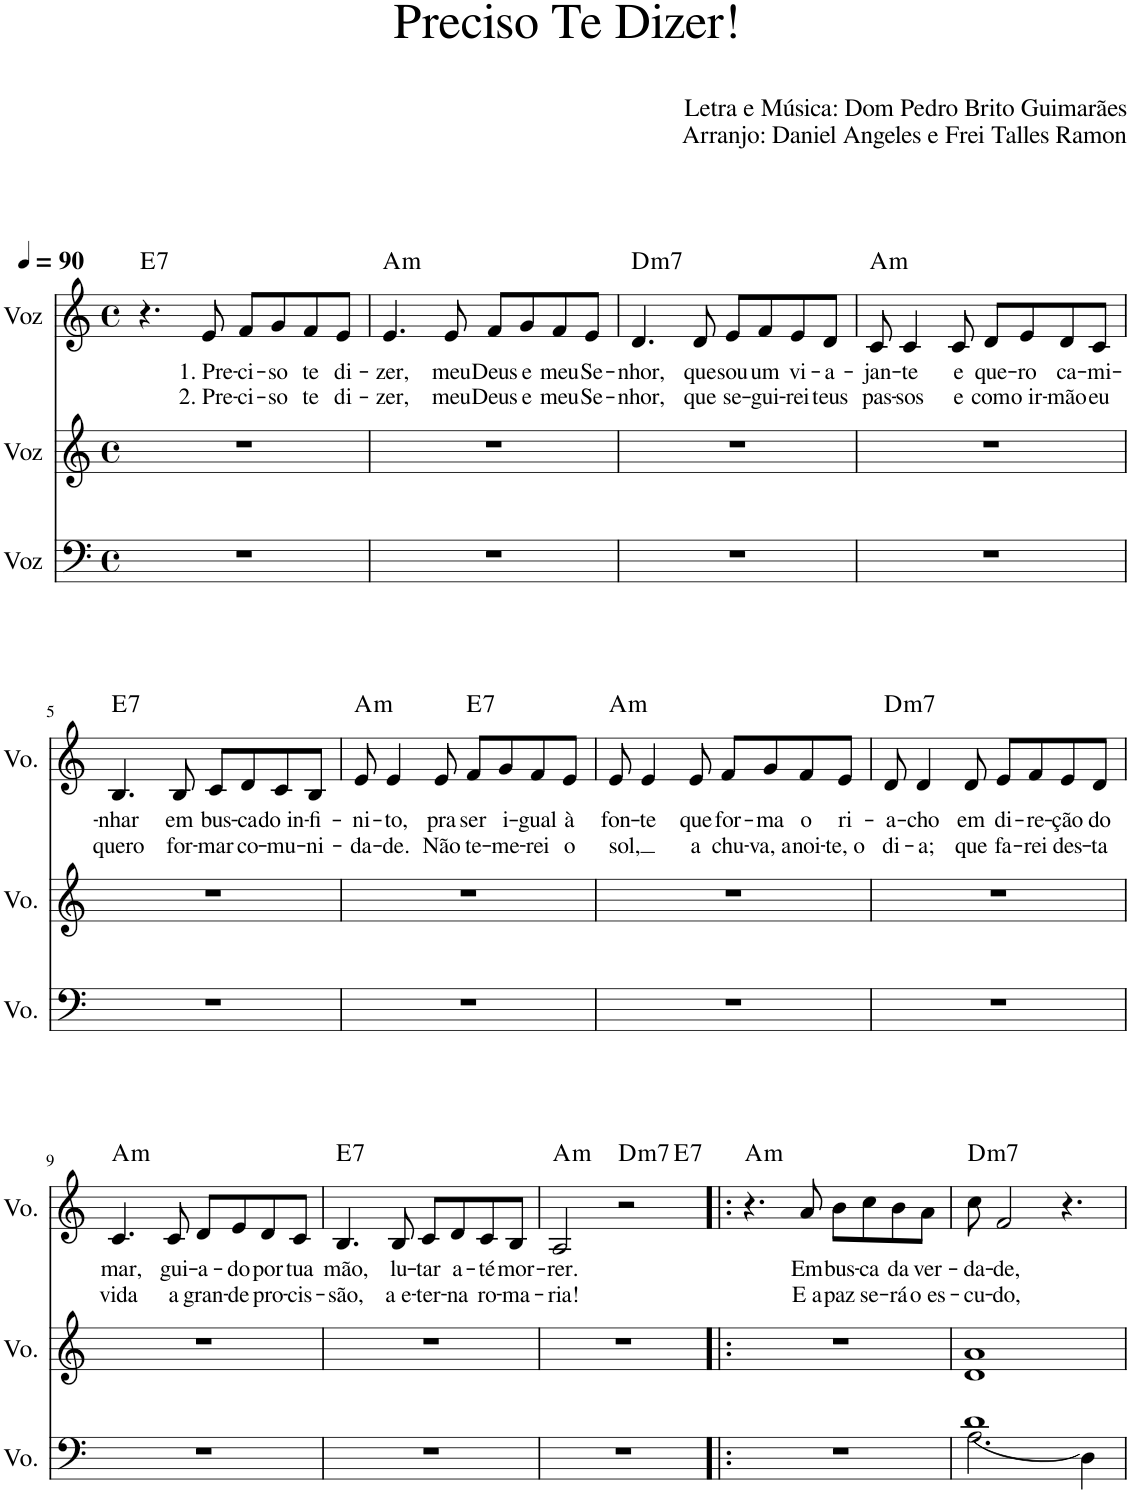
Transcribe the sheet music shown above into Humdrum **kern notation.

**kern	**kern	**kern	**text	**text	**harte
*part3	*part2	*part1	*part1	*part1	*part1
*staff3	*staff2	*staff1	*staff1	*staff1	*
*I"Voz	*I"Voz	*I"Voz	*	*	*
*I'Vo.	*I'Vo.	*I'Vo.	*	*	*
*clefF4	*clefG2	*clefG2	*	*	*
*k[]	*k[]	*k[]	*	*	*
*M4/4	*M4/4	*M4/4	*	*	*
*met(c)	*met(c)	*met(c)	*	*	*
*MM90	*MM90	*MM90	*	*	*
=1	=1	=1	=1	=1	=1
!	!	!	!	!	!LO:H:kt=7
1r	1r	4.r	.	.	E:7
!	!	!	!LO:LY:b	!LO:LY:b	!
.	.	8e/	1. Pre-	2. Pre-	.
!	!	!	!LO:LY:b	!LO:LY:b	!
.	.	8f/L	-ci-	-ci-	.
!	!	!	!LO:LY:b	!LO:LY:b	!
.	.	8gn/	-so	-so	.
!	!	!	!LO:LY:b	!LO:LY:b	!
.	.	8f/	te	te	.
!	!	!	!LO:LY:b	!LO:LY:b	!
.	.	8e/J	di-	di-	.
=2	=2	=2	=2	=2	=2
!	!	!	!LO:LY:b	!LO:LY:b	!LO:H:kt=m
1r	1r	4.e/	-zer,	-zer,	A:min
!	!	!	!LO:LY:b	!LO:LY:b	!
.	.	8e/	meu	meu	.
!	!	!	!LO:LY:b	!LO:LY:b	!
.	.	8f/L	Deus	Deus	.
!	!	!	!LO:LY:b	!LO:LY:b	!
.	.	8g/	e	e	.
!	!	!	!LO:LY:b	!LO:LY:b	!
.	.	8f/	meu	meu	.
!	!	!	!LO:LY:b	!LO:LY:b	!
.	.	8e/J	Se-	Se-	.
=3	=3	=3	=3	=3	=3
!	!	!	!LO:LY:b	!LO:LY:b	!LO:H:kt=m7
1r	1r	4.d/	-nhor,	-nhor,	D:min7
!	!	!	!LO:LY:b	!LO:LY:b	!
.	.	8d/	que	que	.
!	!	!	!LO:LY:b	!LO:LY:b	!
.	.	8e/L	sou	se-	.
!	!	!	!LO:LY:b	!LO:LY:b	!
.	.	8f/	um	-gui-	.
!	!	!	!LO:LY:b	!LO:LY:b	!
.	.	8e/	vi-	-rei	.
!	!	!	!LO:LY:b	!LO:LY:b	!
.	.	8d/J	-a-	teus	.
=4	=4	=4	=4	=4	=4
!	!	!	!LO:LY:b	!LO:LY:b	!LO:H:kt=m
1r	1r	8c/	-jan-	pas-	A:min
!	!	!	!LO:LY:b	!LO:LY:b	!
.	.	4c/	-te	-sos	.
!	!	!	!LO:LY:b	!LO:LY:b	!
.	.	8c/	e	e	.
!	!	!	!LO:LY:b	!LO:LY:b	!
.	.	8d/L	que-	com	.
!	!	!	!LO:LY:b	!LO:LY:b	!
.	.	8e/	-ro	o ir-	.
!	!	!	!LO:LY:b	!LO:LY:b	!
.	.	8d/	ca-	-mão	.
!	!	!	!LO:LY:b	!LO:LY:b	!
.	.	8c/J	-mi-	eu	.
!!LO:LB:g=z
=5	=5	=5	=5	=5	=5
!	!	!	!LO:LY:b	!LO:LY:b	!LO:H:kt=7
1r	1r	4.B/	-nhar	quero	E:7
!	!	!	!LO:LY:b	!LO:LY:b	!
.	.	8B/	em	for-	.
!	!	!	!LO:LY:b	!LO:LY:b	!
.	.	8c/L	bus-	-mar	.
!	!	!	!LO:LY:b	!LO:LY:b	!
.	.	8d/	-ca	co-	.
!	!	!	!LO:LY:b	!LO:LY:b	!
.	.	8c/	do in-	-mu-	.
!	!	!	!LO:LY:b	!LO:LY:b	!
.	.	8B/J	-fi-	-ni-	.
=6	=6	=6	=6	=6	=6
!	!	!	!LO:LY:b	!LO:LY:b	!LO:H:kt=m
1r	1r	8e/	-ni-	-da-	A:min
!	!	!	!LO:LY:b	!LO:LY:b	!
.	.	4e/	-to,	-de.	.
!	!	!	!LO:LY:b	!LO:LY:b	!
.	.	8e/	pra	Não	.
!	!	!	!LO:LY:b	!LO:LY:b	!LO:H:kt=7
.	.	8f/L	ser	te-	E:7
!	!	!	!LO:LY:b	!LO:LY:b	!
.	.	8gn/	i-	-me-	.
!	!	!	!LO:LY:b	!LO:LY:b	!
.	.	8f/	-gual	-rei	.
!	!	!	!LO:LY:b	!LO:LY:b	!
.	.	8e/J	à	o	.
=7	=7	=7	=7	=7	=7
!	!	!	!LO:LY:b	!LO:LY:b	!LO:H:kt=m
1r	1r	8e/	fon-	sol,	A:min
!	!	!	!LO:LY:b	!	!
.	.	4e/	-te	.	.
!	!	!	!LO:LY:b	!LO:LY:b	!
.	.	8e/	que	a	.
!	!	!	!LO:LY:b	!LO:LY:b	!
.	.	8f/L	for-	chu-	.
!	!	!	!LO:LY:b	!LO:LY:b	!
.	.	8g/	-ma	-va, a	.
!	!	!	!LO:LY:b	!LO:LY:b	!
.	.	8f/	o	noi-	.
!	!	!	!LO:LY:b	!LO:LY:b	!
.	.	8e/J	ri-	-te, o	.
=8	=8	=8	=8	=8	=8
!	!	!	!LO:LY:b	!LO:LY:b	!LO:H:kt=m7
1r	1r	8d/	-a-	di-	D:min7
!	!	!	!LO:LY:b	!LO:LY:b	!
.	.	4d/	-cho	-a;	.
!	!	!	!LO:LY:b	!LO:LY:b	!
.	.	8d/	em	que	.
!	!	!	!LO:LY:b	!LO:LY:b	!
.	.	8e/L	di-	fa-	.
!	!	!	!LO:LY:b	!LO:LY:b	!
.	.	8f/	-re-	-rei	.
!	!	!	!LO:LY:b	!LO:LY:b	!
.	.	8e/	-ção	des-	.
!	!	!	!LO:LY:b	!LO:LY:b	!
.	.	8d/J	do	-ta	.
!!LO:LB:g=z
=9	=9	=9	=9	=9	=9
!	!	!	!LO:LY:b	!LO:LY:b	!LO:H:kt=m
1r	1r	4.c/	mar,	vida	A:min
!	!	!	!LO:LY:b	!LO:LY:b	!
.	.	8c/	gui-	a	.
!	!	!	!LO:LY:b	!LO:LY:b	!
.	.	8d/L	-a-	gran-	.
!	!	!	!LO:LY:b	!LO:LY:b	!
.	.	8e/	-do	-de	.
!	!	!	!LO:LY:b	!LO:LY:b	!
.	.	8d/	por	pro-	.
!	!	!	!LO:LY:b	!LO:LY:b	!
.	.	8c/J	tua	-cis-	.
=10	=10	=10	=10	=10	=10
!	!	!	!LO:LY:b	!LO:LY:b	!LO:H:kt=7
1r	1r	4.B/	mão,	-são,	E:7
!	!	!	!LO:LY:b	!LO:LY:b	!
.	.	8B/	lu-	a e-	.
!	!	!	!LO:LY:b	!LO:LY:b	!
.	.	8c/L	-tar	-ter-	.
!	!	!	!LO:LY:b	!LO:LY:b	!
.	.	8d/	a-	-na	.
!	!	!	!LO:LY:b	!LO:LY:b	!
.	.	8c/	-té	ro-	.
!	!	!	!LO:LY:b	!LO:LY:b	!
.	.	8B/J	mor-	-ma-	.
=11	=11	=11	=11	=11	=11
!	!	!	!LO:LY:b	!LO:LY:b	!LO:H:kt=m
*	*	*^	*	*	*
1r	1r	2A/	2.ryy	-rer.	-ria!	A:min
!	!	!	!	!	!	!LO:H:kt=m7
.	.	2r	.	.	.	D:min7
!	!	!	!	!	!	!LO:H:kt=7
.	.	.	4ryy	.	.	E:7
=12!|:	=12!|:	=12!|:	=12!|:	=12!|:	=12!|:	=12!|:
!	!	!	!	!	!	!LO:H:kt=m
*	*	*v	*v	*	*	*
1r	1r	4.r	.	.	A:min
!	!	!	!LO:LY:b	!LO:LY:b	!
.	.	8a/	Em	E a	.
!	!	!	!LO:LY:b	!LO:LY:b	!
.	.	8b\L	bus-	paz	.
!	!	!	!LO:LY:b	!LO:LY:b	!
.	.	8cc\	-ca	se-	.
!	!	!	!LO:LY:b	!LO:LY:b	!
.	.	8b\	da	-rá	.
!	!	!	!LO:LY:b	!LO:LY:b	!
.	.	8a\J	ver-	o es-	.
=13	=13	=13	=13	=13	=13
*^	*	*	*	*	*
!	!	!	!	!LO:LY:b	!LO:LY:b	!LO:H:kt=m7
1d	(2.A\	1d 1a	8cc\	-da-	-cu-	D:min7
!	!	!	!	!LO:LY:b	!LO:LY:b	!
.	.	.	2f/	-de,	-do,	.
.	.	.	4.r	.	.	.
.	4D\)	.	.	.	.	.
*v	*v	*	*	*	*	*
=	=	=	=	=	=
*-	*-	*-	*-	*-	*-
